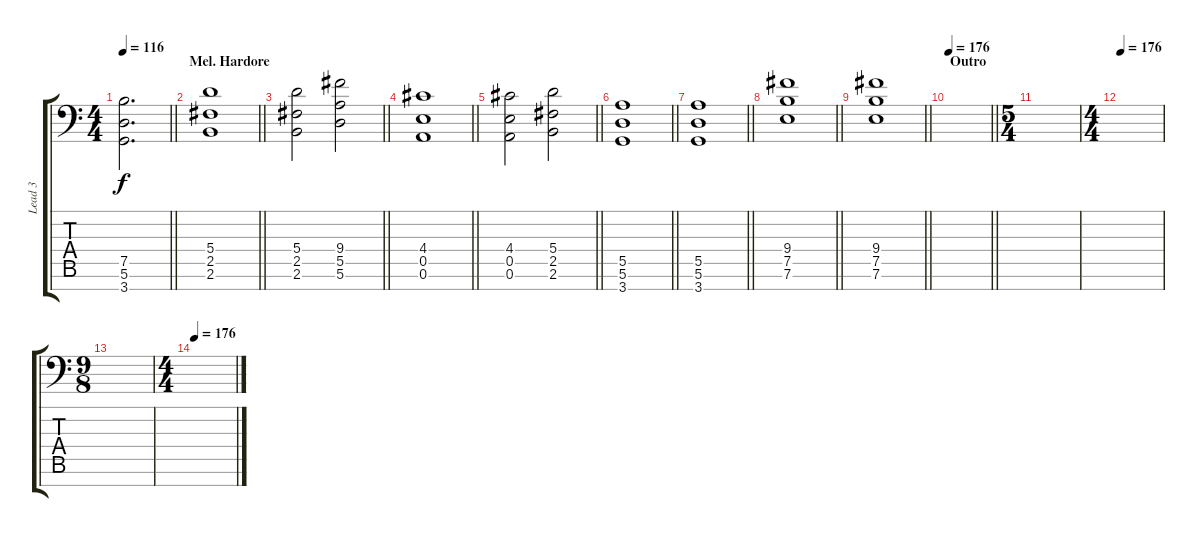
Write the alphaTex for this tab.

\track ("Lead 3" "Lead 3") {instrument distortionguitar}
\staff {score tabs}
\tuning (B3 Gb3 D3 A2 E2 A1 E1) {hide}
\ts (4 4)
\tempo 116
\clef f4
\barLineRight lightlight
\ks c
(7.5{t} 5.6{t} 3.7{t}).2{d dy f} |
\section ("" "Mel. Hardore")
\barLineRight lightlight
(5.4 2.5 2.6).1 |
\barLineRight lightlight
(5.4 2.5 2.6).2 (9.4 5.5 5.6).2 |
\barLineRight lightlight
(4.4 0.5 0.6).1 |
\barLineRight lightlight
(4.4 0.5 0.6).2 (5.4 2.5 2.6).2 |
\barLineRight lightlight
(5.5 5.6 3.7).1 |
\barLineRight lightlight
(5.5 5.6 3.7).1 |
\barLineRight lightlight
(9.4 7.5 7.6).1 |
\barLineRight lightlight
(9.4 7.5 7.6).1 |
\section ("" "Outro")
\tempo 176
\barLineRight lightlight
|
\ts (5 4)
|
\ts (4 4)
\tempo 176
|
\ts (9 8)
|
\ts (4 4)
\tempo 176
